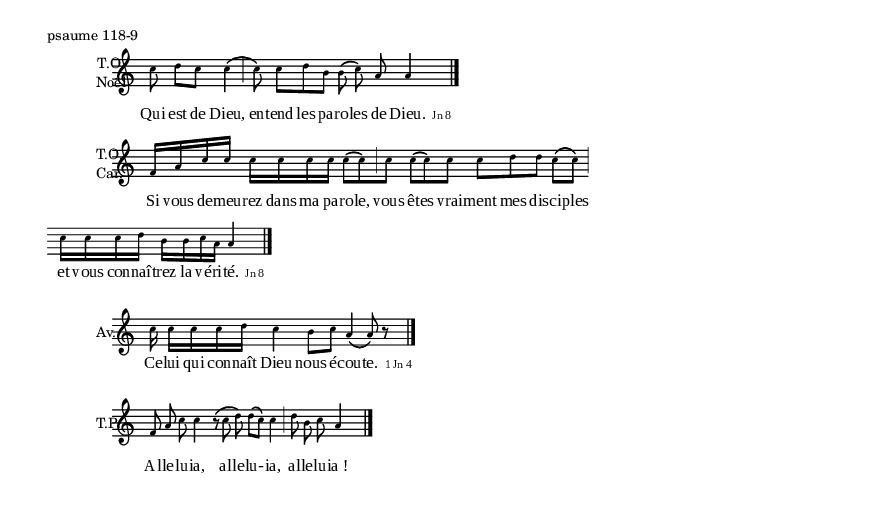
\version "2.12.0"
 \include "definitions.ly"
 \markup {psaume  118-9}



\relative a' { 
	\new Staff {
		\cadenzaOn
		\set Staff.instrumentName = \markup{ \center-column { T.O. Noël } }
		c8
		d[ c]
		\times 2/3 { c4\( \cesure c8\) }
		\times 2/3 { c[ d b] }
		\times 2/3 { b\( c\) a }
		a4
		\endBar
	}
	\addlyrics {
		Qui est de Dieu, en -- tend les pa -- ro -- les de Dieu.
		\markup { \citation #"Jn 8" } 
	}
}
\relative a' { 
	\new Staff {
		\cadenzaOn
		\set Staff.instrumentName = \markup{ \center-column { T.O. Car. } }
		f16[ a c c]
		c16[ c c c]
		\times 2/3 { c8[\( c\)\cesure c] }
		\times 2/3 { c8[\( c\) c] }
		\times 2/3 { c8[ d d] }
		c8[\( c\)] \cesure
		c16[ c c d]
		b16[ b c a] a4
		\endBar
	}
	\addlyrics {
		Si vous de -- meu -- rez dans ma pa -- ro -- le, vous êt -- es vrai -- ment mes dis -- ci -- ples et vous con -- naî -- trez la vé -- ri -- té.
		\markup { \citation #"Jn 8" } 
	}
}
\relative a' { 
	\new Staff {
		\cadenzaOn
		\set Staff.instrumentName = \markup{ \center-column { Av. } }
		c16
		c[ c c d]
		c4
		b8[ c]
		\times 2/3 { a4\( a8\) } r8
		\endBar
	}
	\addlyrics {
		Ce -- lui qui con -- naît Dieu nous é -- cou -- te.
		\markup { \citation #"1 Jn 4" } 
	}
}
\relative a' { 
	\new Staff {
		\cadenzaOn
		\set Staff.instrumentName = \markup{ \center-column { T.P. } }
		\times 2/3 { f a c }
		c4
		\espace
		\times 2/3 { r8\( c d\) }
		d[\( c\)]
		c4
		\cesure
		\times 2/3 { d8 b c }
		a4
		\endBar
	}
	\addlyrics {
		Al -- le -- lu -- ia, al -- le -- lu -- - -- ia, al -- le -- lu -- "ia !"
		\markup { \citation #"" } 
	}
}
